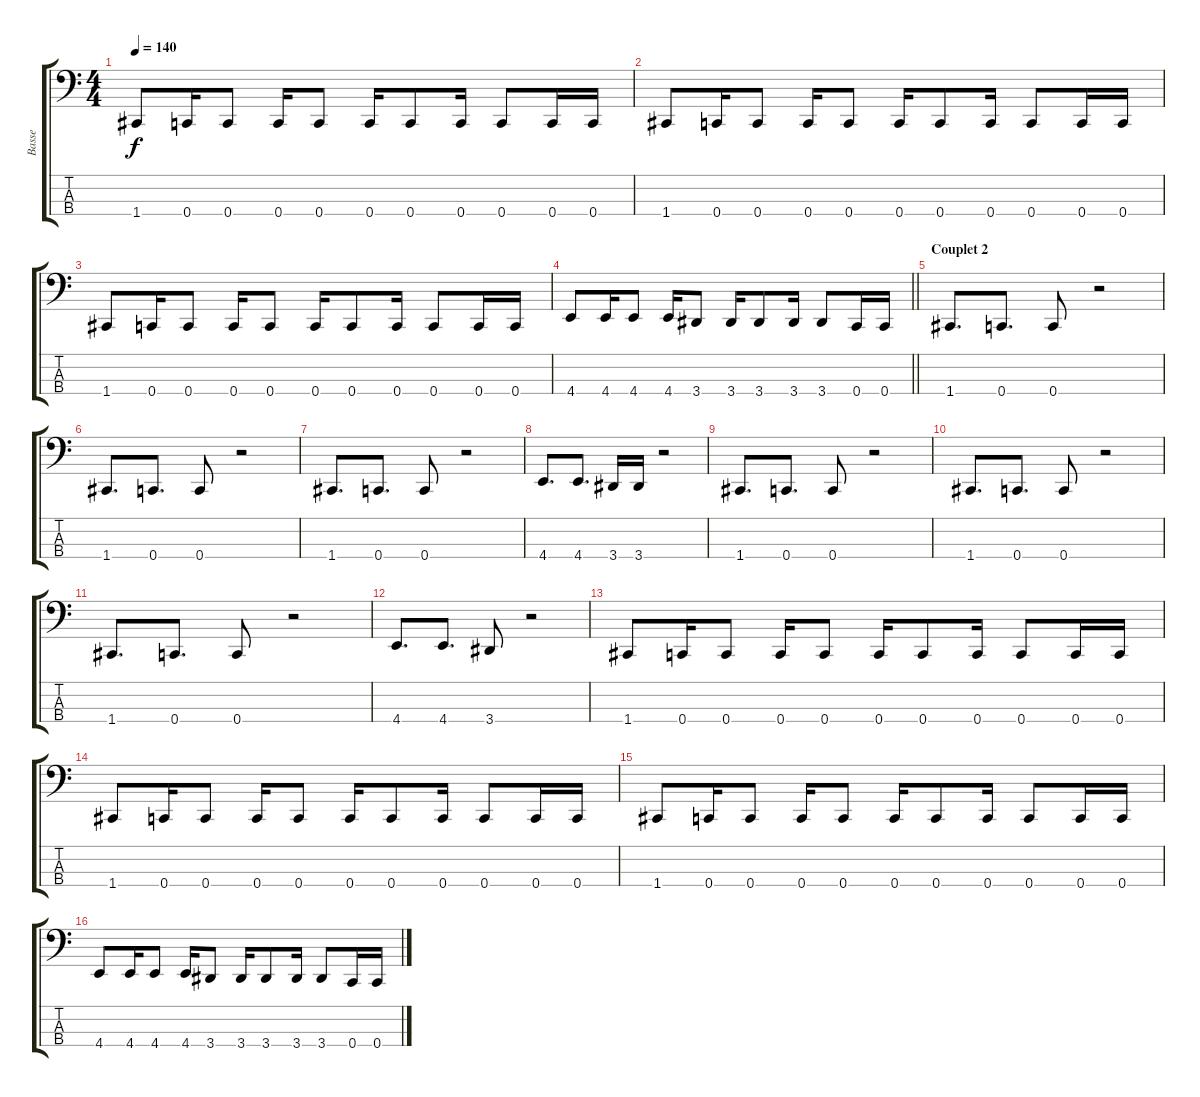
\track ("Basse" "Basse") {instrument electricbassfinger}
\staff {score tabs}
\tuning (F2 C2 G1 C1) {hide}
\ts (4 4)
\tempo 140
\clef f4
\ks c
1.4.8{dy f} 0.4.16 0.4.8 0.4.16 0.4.8 0.4.16 0.4.8 0.4.16 0.4.8 0.4.16 0.4.16 |
1.4.8 0.4.16 0.4.8 0.4.16 0.4.8 0.4.16 0.4.8 0.4.16 0.4.8 0.4.16 0.4.16 |
1.4.8 0.4.16 0.4.8 0.4.16 0.4.8 0.4.16 0.4.8 0.4.16 0.4.8 0.4.16 0.4.16 |
\barLineRight lightlight
4.4.8 4.4.16 4.4.8 4.4.16 3.4.8 3.4.16 3.4.8 3.4.16 3.4.8 0.4.16 0.4.16 |
\section ("" "Couplet 2")
1.4.8{d} 0.4.8{d} 0.4.8 r.2 |
1.4.8{d} 0.4.8{d} 0.4.8 r.2 |
1.4.8{d} 0.4.8{d} 0.4.8 r.2 |
4.4.8{d} 4.4.8{d} 3.4.16 3.4.16 r.2 |
1.4.8{d} 0.4.8{d} 0.4.8 r.2 |
1.4.8{d} 0.4.8{d} 0.4.8 r.2 |
1.4.8{d} 0.4.8{d} 0.4.8 r.2 |
4.4.8{d} 4.4.8{d} 3.4.8 r.2 |
1.4.8 0.4.16 0.4.8 0.4.16 0.4.8 0.4.16 0.4.8 0.4.16 0.4.8 0.4.16 0.4.16 |
1.4.8 0.4.16 0.4.8 0.4.16 0.4.8 0.4.16 0.4.8 0.4.16 0.4.8 0.4.16 0.4.16 |
1.4.8 0.4.16 0.4.8 0.4.16 0.4.8 0.4.16 0.4.8 0.4.16 0.4.8 0.4.16 0.4.16 |
4.4.8 4.4.16 4.4.8 4.4.16 3.4.8 3.4.16 3.4.8 3.4.16 3.4.8 0.4.16 0.4.16
